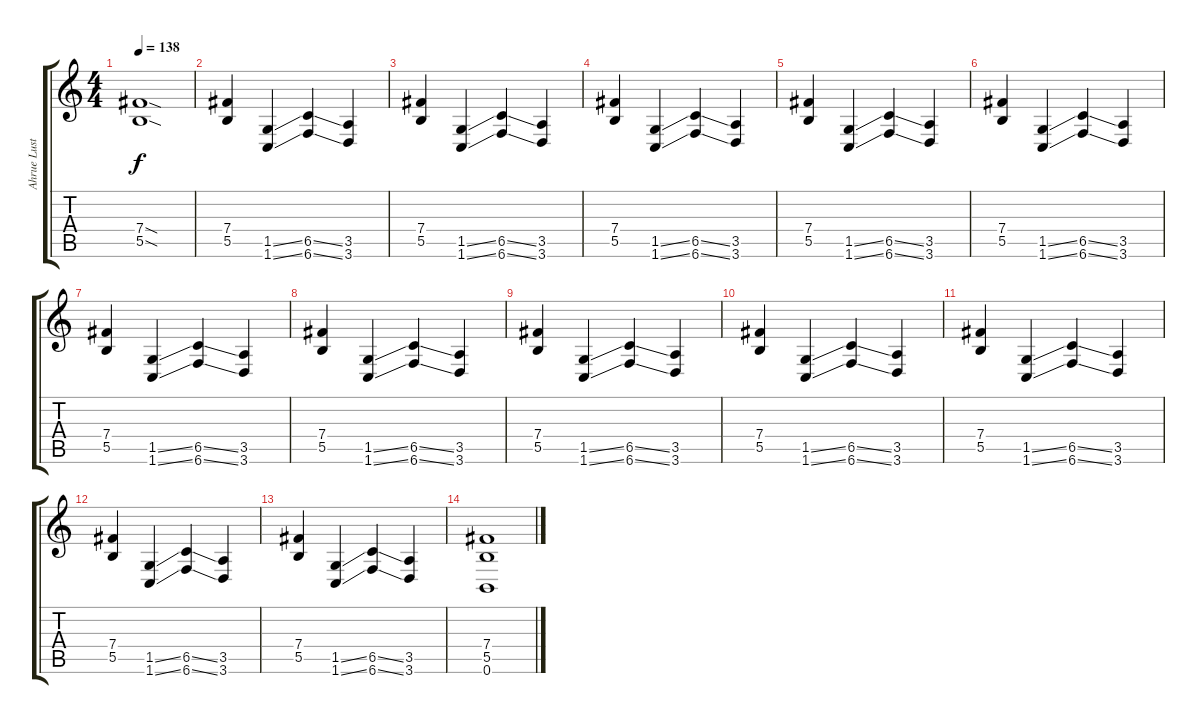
\track ("Ahrue Luster" "Ahrue Lust") {instrument distortionguitar}
\staff {score tabs}
\tuning (Db4 Ab3 E3 B2 Gb2 B1) {hide}
\ts (4 4)
\tempo 138
\clef g2
\ks c
(7.4{sod} 5.5{sod}).1{dy f} |
(7.4 5.5).4 (1.5{ss} 1.6{ss}).4 (6.5{ss} 6.6{ss}).4 (3.5 3.6).4 |
(7.4 5.5).4 (1.5{ss} 1.6{ss}).4 (6.5{ss} 6.6{ss}).4 (3.5 3.6).4 |
(7.4 5.5).4 (1.5{ss} 1.6{ss}).4 (6.5{ss} 6.6{ss}).4 (3.5 3.6).4 |
(7.4 5.5).4 (1.5{ss} 1.6{ss}).4 (6.5{ss} 6.6{ss}).4 (3.5 3.6).4 |
(7.4 5.5).4 (1.5{ss} 1.6{ss}).4 (6.5{ss} 6.6{ss}).4 (3.5 3.6).4 |
(7.4 5.5).4 (1.5{ss} 1.6{ss}).4 (6.5{ss} 6.6{ss}).4 (3.5 3.6).4 |
(7.4 5.5).4 (1.5{ss} 1.6{ss}).4 (6.5{ss} 6.6{ss}).4 (3.5 3.6).4 |
(7.4 5.5).4 (1.5{ss} 1.6{ss}).4 (6.5{ss} 6.6{ss}).4 (3.5 3.6).4 |
(7.4 5.5).4 (1.5{ss} 1.6{ss}).4 (6.5{ss} 6.6{ss}).4 (3.5 3.6).4 |
(7.4 5.5).4 (1.5{ss} 1.6{ss}).4 (6.5{ss} 6.6{ss}).4 (3.5 3.6).4 |
(7.4 5.5).4 (1.5{ss} 1.6{ss}).4 (6.5{ss} 6.6{ss}).4 (3.5 3.6).4 |
(7.4 5.5).4 (1.5{ss} 1.6{ss}).4 (6.5{ss} 6.6{ss}).4 (3.5 3.6).4 |
(7.4 5.5 0.6).1
